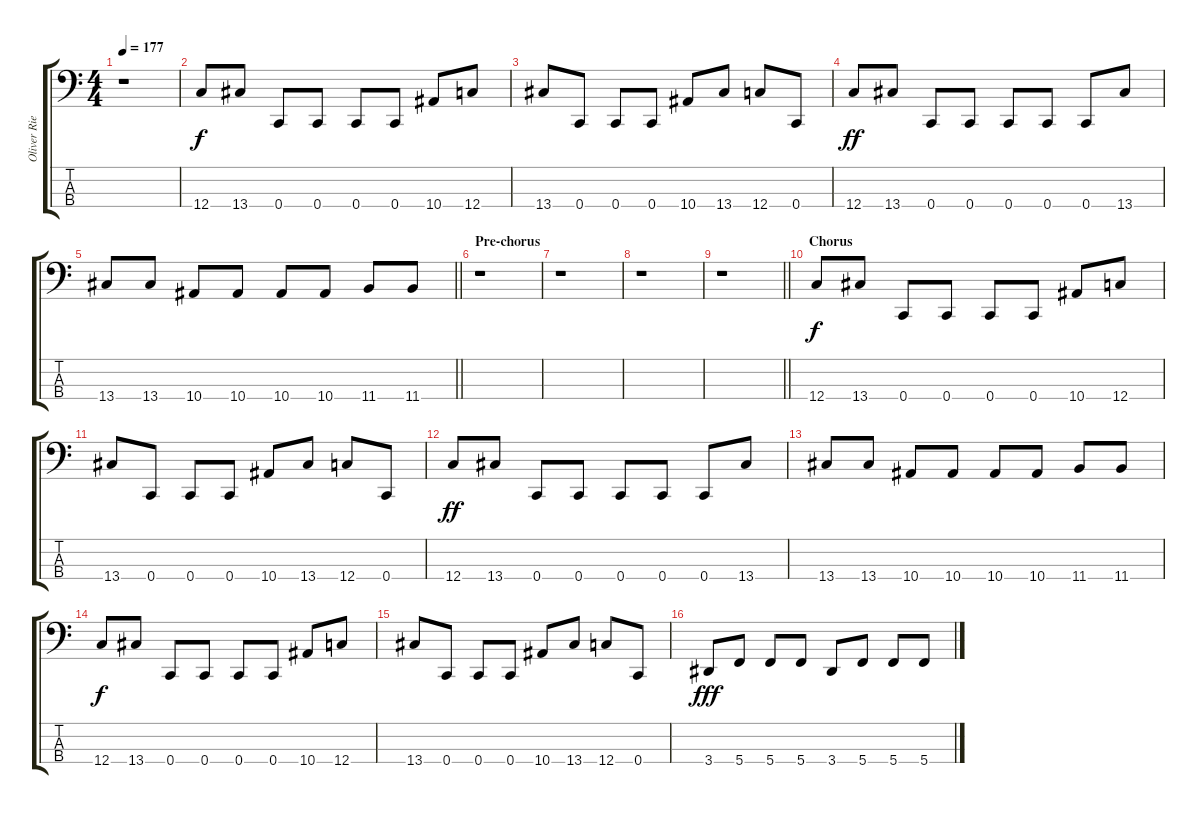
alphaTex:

\track ("Oliver Riedel [bass]" "Oliver Rie") {instrument electricbassfinger}
\staff {score tabs}
\tuning (F2 C2 G1 C1) {hide}
\ts (4 4)
\tempo 177
\clef f4
\ks c
r.1{dy ff} |
12.4.8{dy f} 13.4.8 0.4.8 0.4.8 0.4.8 0.4.8 10.4.8 12.4.8 |
13.4.8 0.4.8 0.4.8 0.4.8 10.4.8 13.4.8 12.4.8 0.4.8 |
12.4.8{dy ff} 13.4.8 0.4.8 0.4.8 0.4.8 0.4.8 0.4.8 13.4.8 |
\barLineRight lightlight
13.4.8 13.4.8 10.4.8 10.4.8 10.4.8 10.4.8 11.4.8 11.4.8 |
\section ("" "Pre-chorus")
r.1 |
r.1 |
r.1 |
\barLineRight lightlight
r.1 |
\section ("" "Chorus")
12.4.8{dy f} 13.4.8 0.4.8 0.4.8 0.4.8 0.4.8 10.4.8 12.4.8 |
13.4.8 0.4.8 0.4.8 0.4.8 10.4.8 13.4.8 12.4.8 0.4.8 |
12.4.8{dy ff} 13.4.8 0.4.8 0.4.8 0.4.8 0.4.8 0.4.8 13.4.8 |
13.4.8 13.4.8 10.4.8 10.4.8 10.4.8 10.4.8 11.4.8 11.4.8 |
12.4.8{dy f} 13.4.8 0.4.8 0.4.8 0.4.8 0.4.8 10.4.8 12.4.8 |
13.4.8 0.4.8 0.4.8 0.4.8 10.4.8 13.4.8 12.4.8 0.4.8 |
3.4.8{dy fff} 5.4.8 5.4.8 5.4.8 3.4.8 5.4.8 5.4.8 5.4.8
